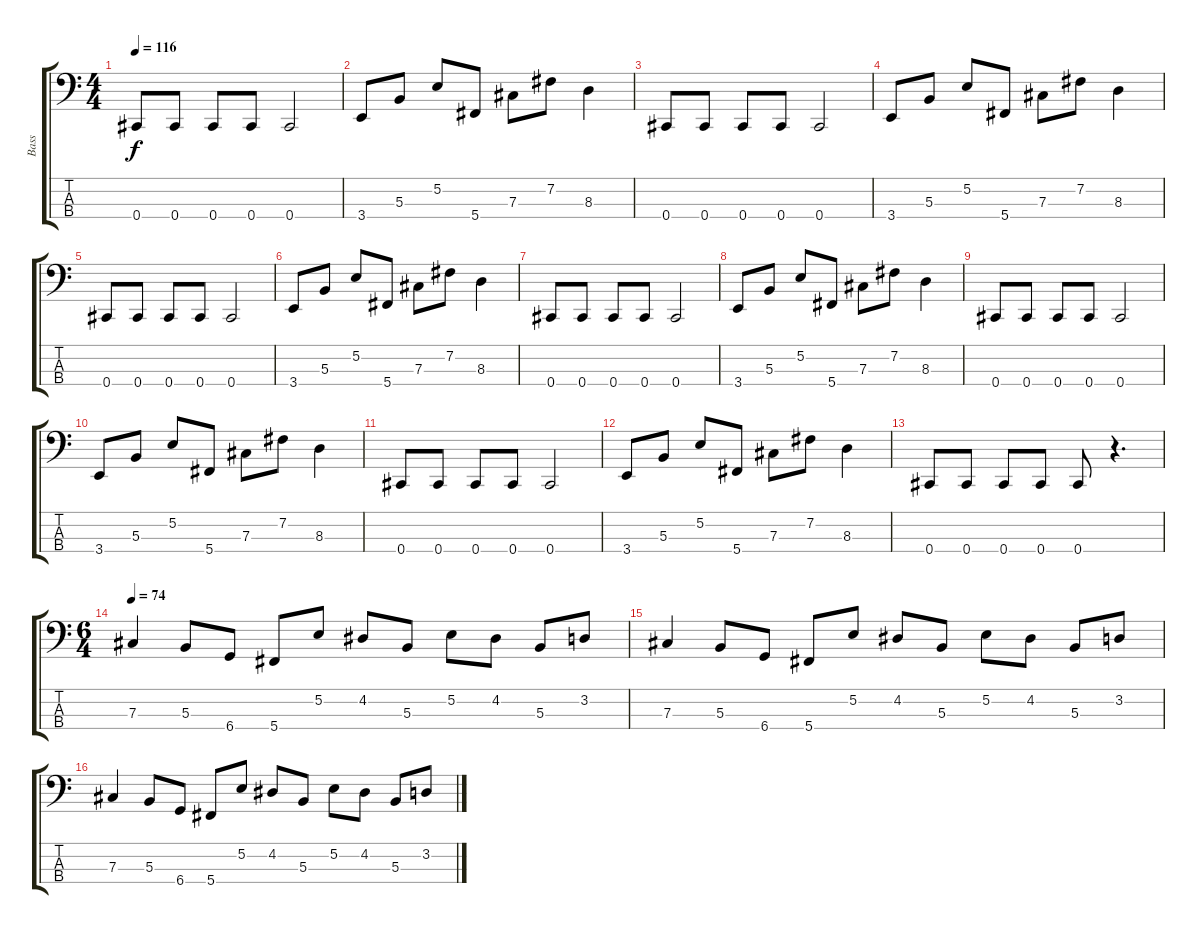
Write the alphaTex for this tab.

\track ("Bass" "Bass") {instrument electricbassfinger}
\staff {score tabs}
\tuning (E2 B1 Gb1 Db1) {hide}
\ts (4 4)
\tempo 116
\clef f4
\ks c
0.4.8{dy f} 0.4.8 0.4.8 0.4.8 0.4.2 |
3.4.8 5.3.8 5.2.8 5.4.8 7.3.8 7.2.8 8.3.4 |
0.4.8 0.4.8 0.4.8 0.4.8 0.4.2 |
3.4.8 5.3.8 5.2.8 5.4.8 7.3.8 7.2.8 8.3.4 |
0.4.8 0.4.8 0.4.8 0.4.8 0.4.2 |
3.4.8 5.3.8 5.2.8 5.4.8 7.3.8 7.2.8 8.3.4 |
0.4.8 0.4.8 0.4.8 0.4.8 0.4.2 |
3.4.8 5.3.8 5.2.8 5.4.8 7.3.8 7.2.8 8.3.4 |
0.4.8 0.4.8 0.4.8 0.4.8 0.4.2 |
3.4.8 5.3.8 5.2.8 5.4.8 7.3.8 7.2.8 8.3.4 |
0.4.8 0.4.8 0.4.8 0.4.8 0.4.2 |
3.4.8 5.3.8 5.2.8 5.4.8 7.3.8 7.2.8 8.3.4 |
0.4.8 0.4.8 0.4.8 0.4.8 0.4.8 r.4{d} |
\ts (6 4)
\tempo 74
7.3.4 5.3.8 6.4.8 5.4.8 5.2.8 4.2.8 5.3.8 5.2.8 4.2.8 5.3.8 3.2.8 |
7.3.4 5.3.8 6.4.8 5.4.8 5.2.8 4.2.8 5.3.8 5.2.8 4.2.8 5.3.8 3.2.8 |
7.3.4 5.3.8 6.4.8 5.4.8 5.2.8 4.2.8 5.3.8 5.2.8 4.2.8 5.3.8 3.2.8
